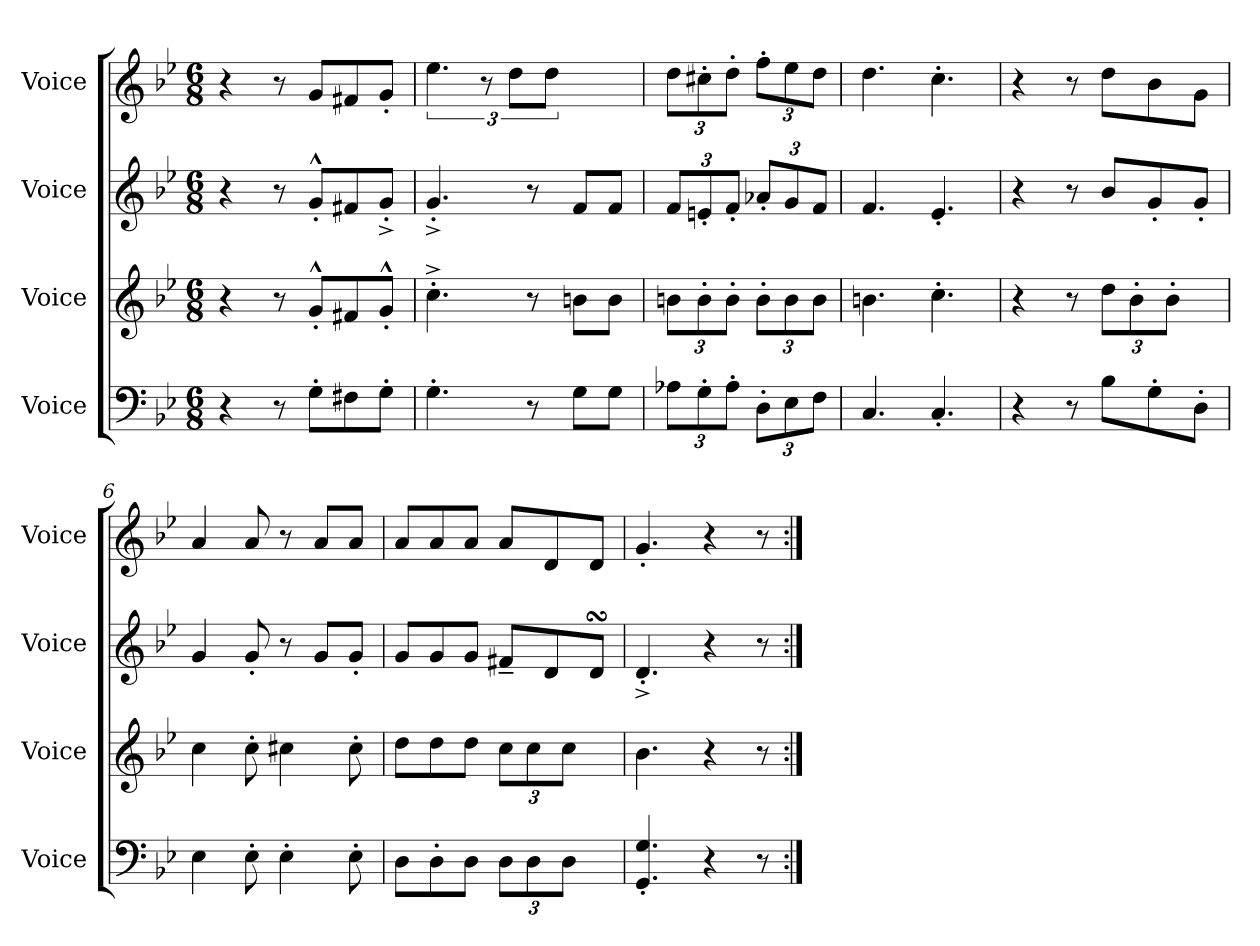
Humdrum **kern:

**kern	**kern	**kern	**kern
*part4	*part3	*part2	*part1
*staff4	*staff3	*staff2	*staff1
*I"Voice	*I"Voice	*I"Voice	*I"Voice
*I'Voice	*I'Voice	*I'Voice	*I'Voice
*clefF4	*clefG2	*clefG2	*clefG2
*k[b-e-]	*k[b-e-]	*k[b-e-]	*k[b-e-]
*M6/8	*M6/8	*M6/8	*M6/8
=1	=1	=1	=1
4r	4r	4r	4r
8r	8r	8r	8r
8G'<\L	8g^^>'>/L	8g^^>'>/L	8g/L
8F#X\	8f#X/	8f#X/	8f#X/
8G'<\J	8g^^>'</J	8g^>'</J	8g'</J
=2	=2	=2	=2
4.G'<'<\	4.cc'<^>'>'<\	4.g'<^>'>/	6.ee-\
.	.	.	12r
.	.	.	12dd\L
8r	8r	8r	.
.	.	.	12dd\J
8G\L	8bn\L	8f/L	4ryy
8G\J	8b\J	8f/J	.
=3	=3	=3	=3
12A-X\L	12bn\L	12f/L	12dd\L
12G'<\	12b'<\	12en'</	12cc#X'<\
12A-'<\J	12b'<\J	12f'</J	12dd'<\J
12D'<\L	12b'<\L	12a-X'</L	12ff'<\L
12E-\	12b\	12g/	12ee-\
12F\J	12b\J	12f/J	12dd\J
=4	=4	=4	=4
4.C/	4.bn\	4.f/	4.dd\
4.C'</	4.cc'<'<\	4.e-'<'</	4.cc'<'<\
!!LO:LB:g=z
=5	=5	=5	=5
4r	4r	4r	4r
8r	8r	8r	8r
8B-\L	12dd\L	8b-/L	8dd\L
.	12b-'<'<\	.	.
8G'<'<\	.	8g'</	8b-\
.	12b-'<'<\J	.	.
8D'<'<\J	8ryy	8g'</J	8g\J
=6	=6	=6	=6
4E-\	4cc\	4g/	4a/
8E-'<'<\	8cc'>\	8g'</	8a/
4E-'<\	4cc#X\	8r	8r
.	.	8g/L	8a/L
8E-'<\	8cc#'<\	8g'</J	8a/J
=7	=7	=7	=7
8D\L	8dd\L	8g/L	8a/L
8D'<\	8dd\	8g/	8a/
8D\J	8dd\J	8g/J	8a/J
12D\L	12cc\L	8f#X~</L	8a/L
12D\	12cc\	.	.
.	.	8d/	8d/
12D\J	12cc\J	.	.
8ryy	8ryy	8dsSsS/J	8d/J
=8	=8	=8	=8
4.GG/'> 4.G/'>	4.b-\	4.d^<'<'</	4.g'</
4r	4r	4r	4r
8r	8r	8r	8r
=:|!	=:|!	=:|!	=:|!
*-	*-	*-	*-
